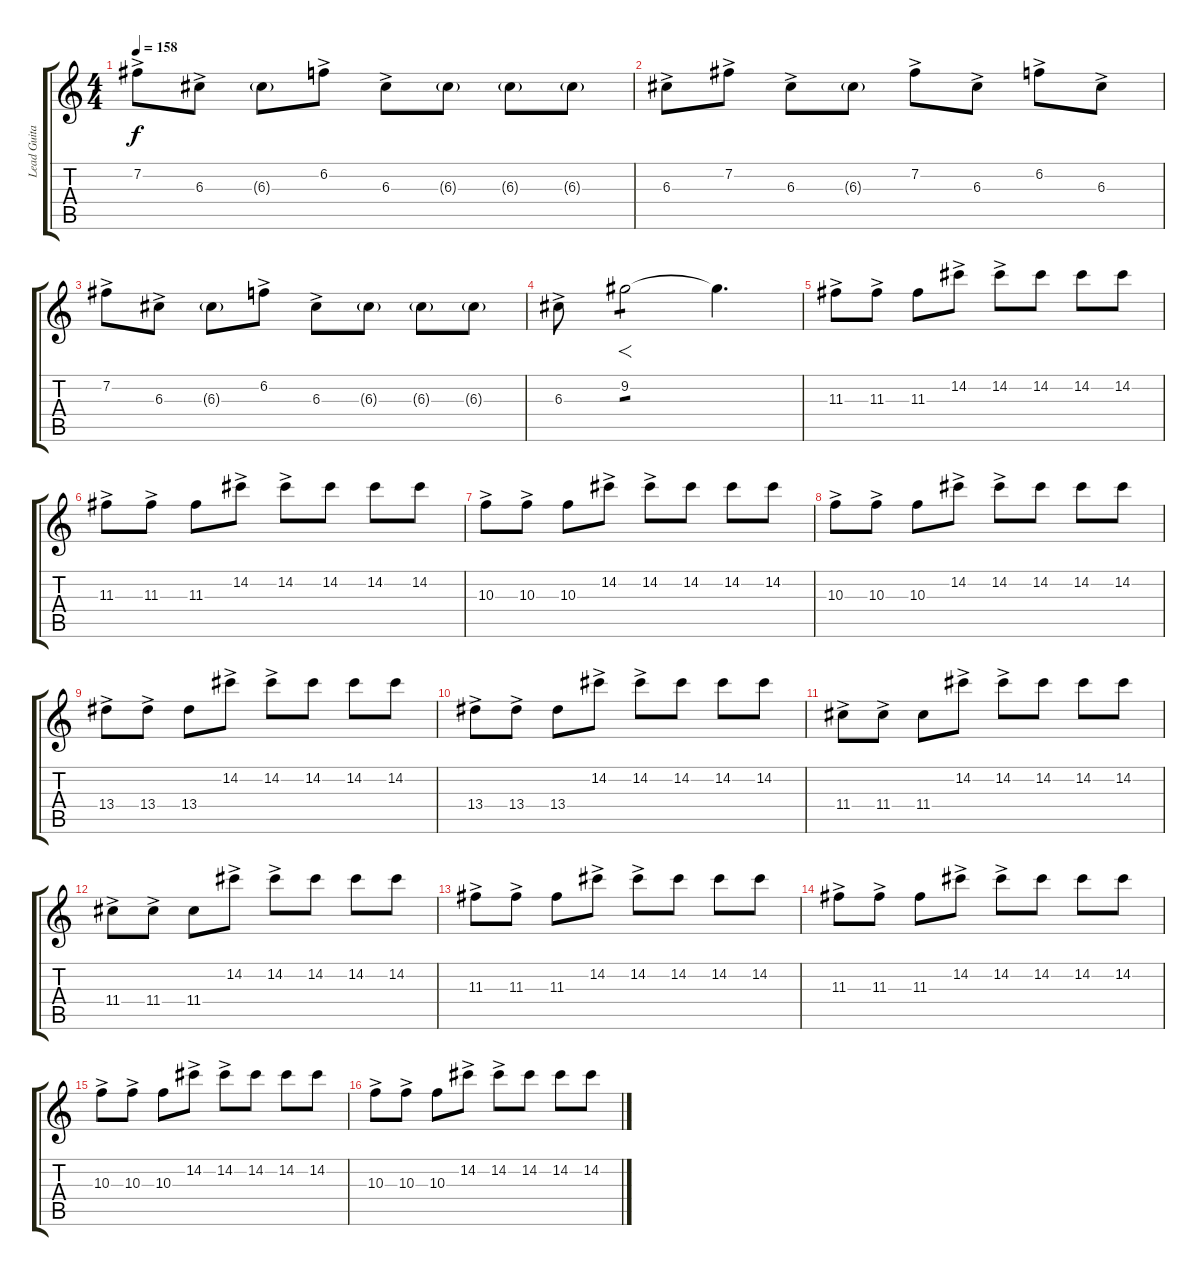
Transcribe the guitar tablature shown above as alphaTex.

\track ("Lead Guitar ~ Tomo" "Lead Guita") {instrument distortionguitar}
\staff {score tabs}
\tuning (E4 B3 G3 D3 A2 E2) {hide}
\ts (4 4)
\tempo 158
\clef g2
\ks c
7.2{ac}.8{dy f} 6.3{ac}.8 6.3{g}.8 6.2{ac}.8 6.3{ac}.8 6.3{g}.8 6.3{g}.8 6.3{g}.8 |
6.3{ac}.8 7.2{ac}.8 6.3{ac}.8 6.3{g}.8 7.2{ac}.8 6.3{ac}.8 6.2{ac}.8 6.3{ac}.8 |
7.2{ac}.8 6.3{ac}.8 6.3{g}.8 6.2{ac}.8 6.3{ac}.8 6.3{g}.8 6.3{g}.8 6.3{g}.8 |
6.3{ac}.8 9.2.2{f tp 1} 9.2{t}.4{d} |
11.3{ac}.8 11.3{ac}.8 11.3.8 14.2{ac}.8 14.2{ac}.8 14.2.8 14.2.8 14.2.8 |
11.3{ac}.8 11.3{ac}.8 11.3.8 14.2{ac}.8 14.2{ac}.8 14.2.8 14.2.8 14.2.8 |
10.3{ac}.8 10.3{ac}.8 10.3.8 14.2{ac}.8 14.2{ac}.8 14.2.8 14.2.8 14.2.8 |
10.3{ac}.8 10.3{ac}.8 10.3.8 14.2{ac}.8 14.2{ac}.8 14.2.8 14.2.8 14.2.8 |
13.4{ac}.8 13.4{ac}.8 13.4.8 14.2{ac}.8 14.2{ac}.8 14.2.8 14.2.8 14.2.8 |
13.4{ac}.8 13.4{ac}.8 13.4.8 14.2{ac}.8 14.2{ac}.8 14.2.8 14.2.8 14.2.8 |
11.4{ac}.8 11.4{ac}.8 11.4.8 14.2{ac}.8 14.2{ac}.8 14.2.8 14.2.8 14.2.8 |
11.4{ac}.8 11.4{ac}.8 11.4.8 14.2{ac}.8 14.2{ac}.8 14.2.8 14.2.8 14.2.8 |
11.3{ac}.8 11.3{ac}.8 11.3.8 14.2{ac}.8 14.2{ac}.8 14.2.8 14.2.8 14.2.8 |
11.3{ac}.8 11.3{ac}.8 11.3.8 14.2{ac}.8 14.2{ac}.8 14.2.8 14.2.8 14.2.8 |
10.3{ac}.8 10.3{ac}.8 10.3.8 14.2{ac}.8 14.2{ac}.8 14.2.8 14.2.8 14.2.8 |
10.3{ac}.8 10.3{ac}.8 10.3.8 14.2{ac}.8 14.2{ac}.8 14.2.8 14.2.8 14.2.8
